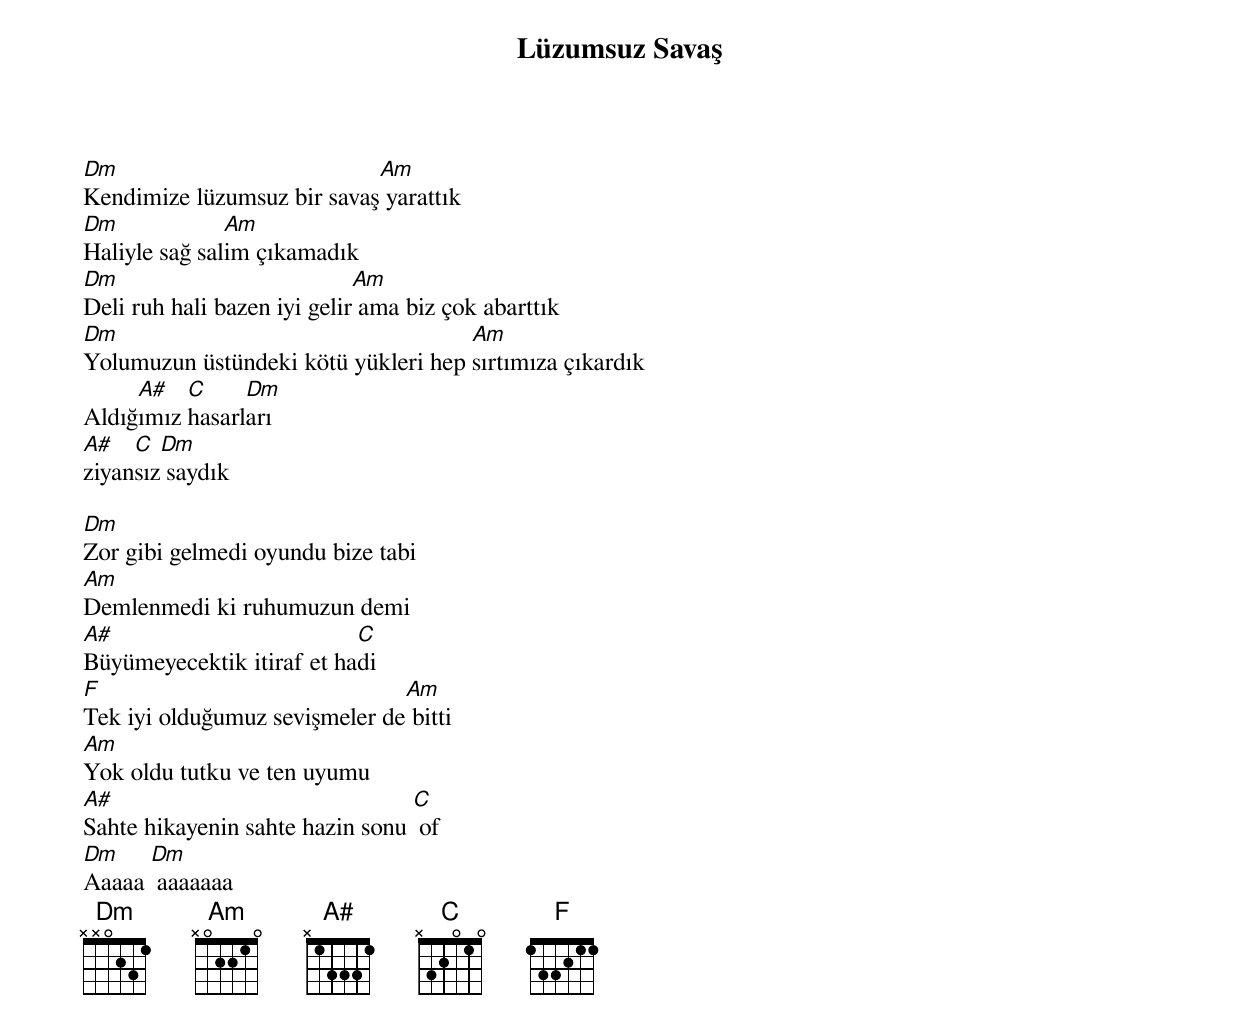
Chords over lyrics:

{title: Lüzumsuz Savaş}
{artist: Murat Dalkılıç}

Dm                          Am
Kendimize lüzumsuz bir savaş yarattık
Dm             Am
Haliyle sağ salim çıkamadık
Dm                           Am
Deli ruh hali bazen iyi gelir ama biz çok abarttık
Dm                                   Am
Yolumuzun üstündeki kötü yükleri hep sırtımıza çıkardık
     A#   C     Dm
Aldığımız hasarları
A#   C  Dm
ziyansız saydık

Dm
Zor gibi gelmedi oyundu bize tabi
Am
Demlenmedi ki ruhumuzun demi
A#                         C
Büyümeyecektik itiraf et hadi
F                              Am
Tek iyi olduğumuz sevişmeler de bitti
Am
Yok oldu tutku ve ten uyumu
A#                               C
Sahte hikayenin sahte hazin sonu  of
Dm    Dm
Aaaaa  aaaaaaa
